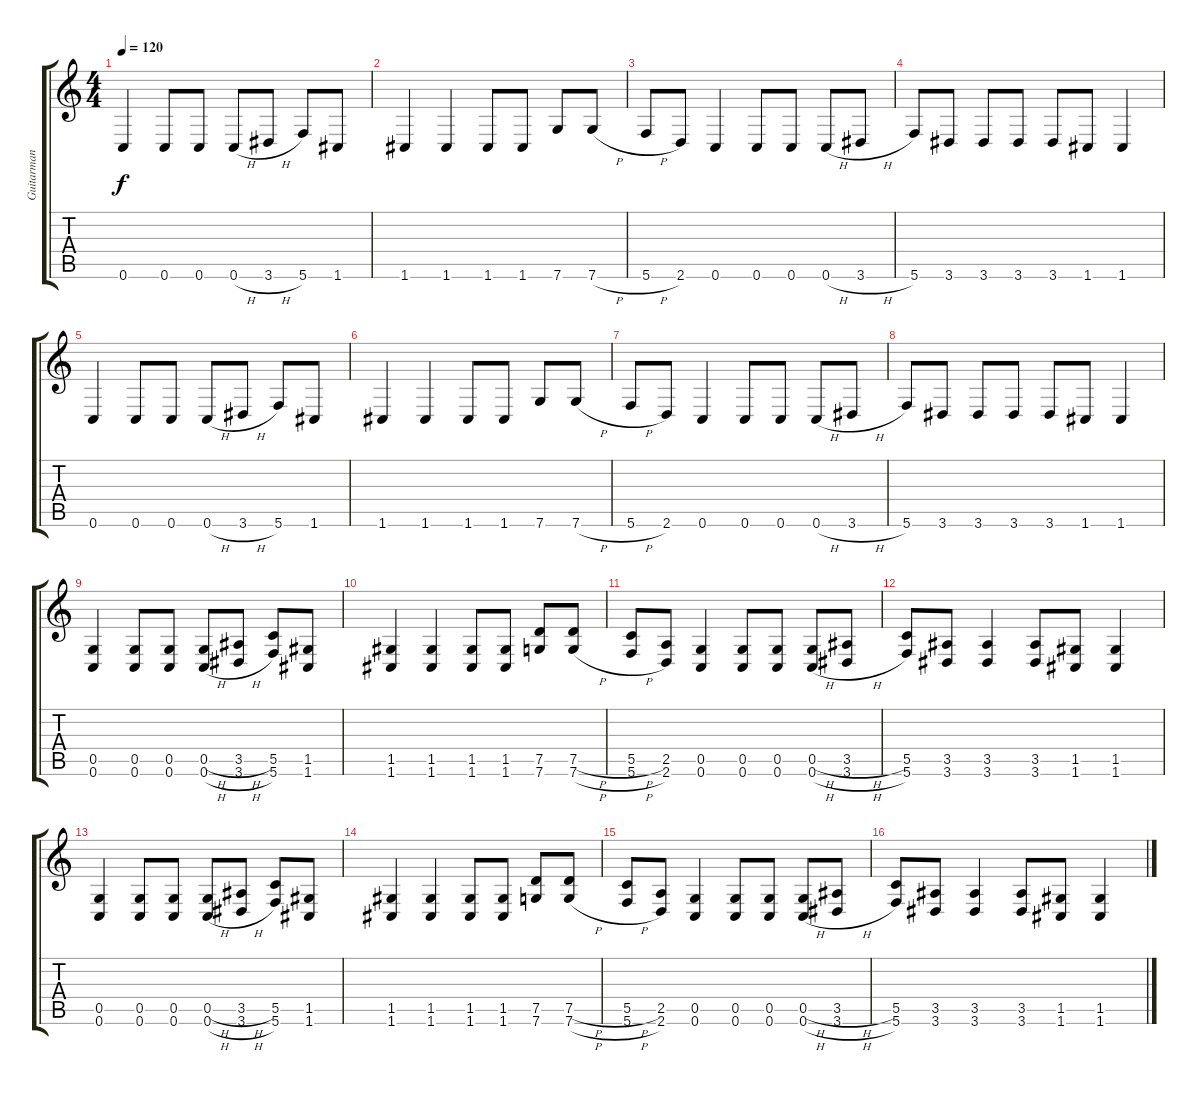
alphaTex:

\track ("Guitarman" "Guitarman") {instrument distortionguitar}
\staff {score tabs}
\tuning (D4 A3 F3 C3 G2 C2) {hide}
\ts (4 4)
\tempo 120
\clef g2
\ks c
0.6.4{dy f} 0.6.8 0.6.8 0.6{h}.8 3.6{h}.8 5.6.8 1.6.8 |
1.6.4 1.6.4 1.6.8 1.6.8 7.6.8 7.6{h}.8 |
5.6{h}.8 2.6.8 0.6.4 0.6.8 0.6.8 0.6{h}.8 3.6{h}.8 |
5.6.8 3.6.8 3.6.8 3.6.8 3.6.8 1.6.8 1.6.4 |
0.6.4 0.6.8 0.6.8 0.6{h}.8 3.6{h}.8 5.6.8 1.6.8 |
1.6.4 1.6.4 1.6.8 1.6.8 7.6.8 7.6{h}.8 |
5.6{h}.8 2.6.8 0.6.4 0.6.8 0.6.8 0.6{h}.8 3.6{h}.8 |
5.6.8 3.6.8 3.6.8 3.6.8 3.6.8 1.6.8 1.6.4 |
(0.5 0.6).4 (0.5 0.6).8 (0.5 0.6).8 (0.5{h} 0.6{h}).8 (3.5{h} 3.6{h}).8 (5.5 5.6).8 (1.5 1.6).8 |
(1.5 1.6).4 (1.5 1.6).4 (1.5 1.6).8 (1.5 1.6).8 (7.5 7.6).8 (7.5{h} 7.6{h}).8 |
(5.5{h} 5.6{h}).8 (2.5 2.6).8 (0.5 0.6).4 (0.5 0.6).8 (0.5 0.6).8 (0.5{h} 0.6{h}).8 (3.5{h} 3.6{h}).8 |
(5.5 5.6).8 (3.5 3.6).8 (3.5 3.6).4 (3.5 3.6).8 (1.5 1.6).8 (1.5 1.6).4 |
(0.5 0.6).4 (0.5 0.6).8 (0.5 0.6).8 (0.5{h} 0.6{h}).8 (3.5{h} 3.6{h}).8 (5.5 5.6).8 (1.5 1.6).8 |
(1.5 1.6).4 (1.5 1.6).4 (1.5 1.6).8 (1.5 1.6).8 (7.5 7.6).8 (7.5{h} 7.6{h}).8 |
(5.5{h} 5.6{h}).8 (2.5 2.6).8 (0.5 0.6).4 (0.5 0.6).8 (0.5 0.6).8 (0.5{h} 0.6{h}).8 (3.5{h} 3.6{h}).8 |
(5.5 5.6).8 (3.5 3.6).8 (3.5 3.6).4 (3.5 3.6).8 (1.5 1.6).8 (1.5 1.6).4
